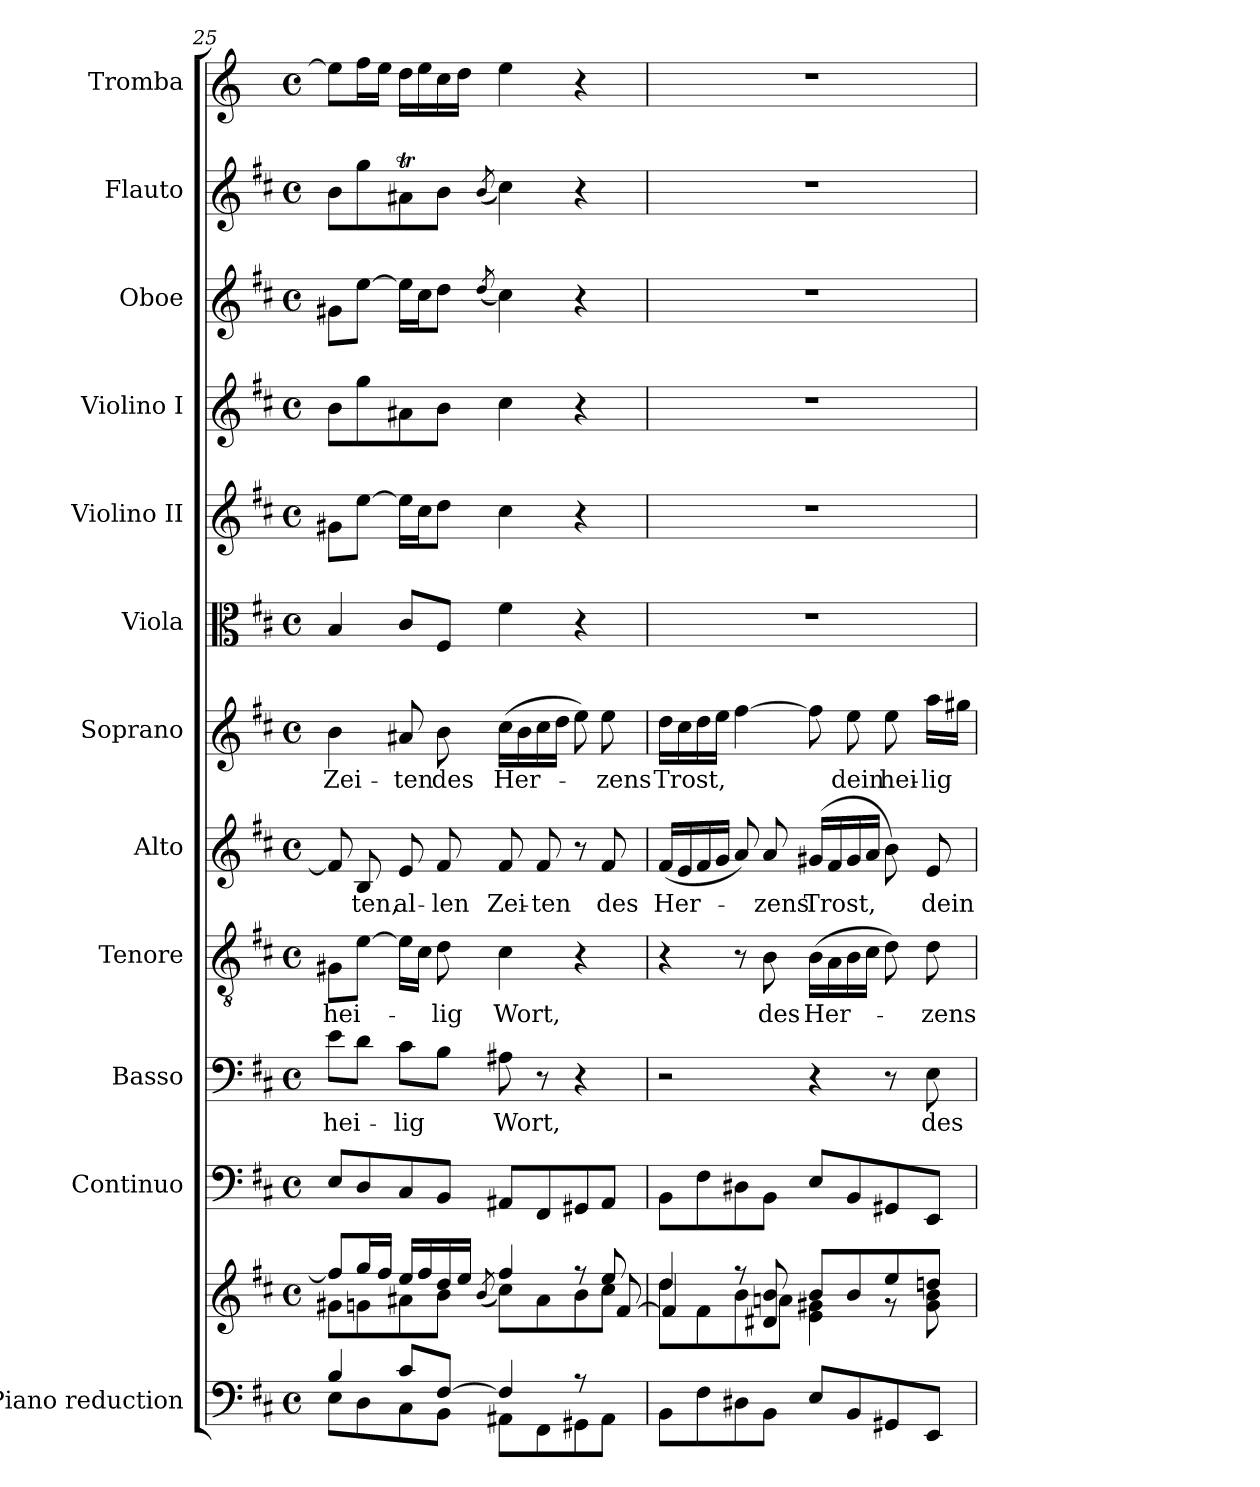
**kern	**kern	**dynam	**kern	**kern	**text	**kern	**text	**kern	**text	**kern	**text	**kern	**kern	**kern	**kern	**kern	**kern
*part12	*part12	*part12	*part11	*part10	*part10	*part9	*part9	*part8	*part8	*part7	*part7	*part6	*part5	*part4	*part3	*part2	*part1
*staff13	*staff12	*staff12/13	*staff11	*staff10	*staff10	*staff9	*staff9	*staff8	*staff8	*staff7	*staff7	*staff6	*staff5	*staff4	*staff3	*staff2	*staff1
*I"Piano reduction	*	*	*I"Continuo	*I"Basso	*	*I"Tenore	*	*I"Alto	*	*I"Soprano	*	*I"Viola	*I"Violino II	*I"Violino I	*I"Oboe	*I"Flauto	*I"Tromba
*I'Pno	*	*	*	*	*	*	*	*	*	*	*	*I'Vla	*I'Vln	*I'Vln	*I'Ob	*I'Fl	*
*clefF4	*clefG2	*	*clefF4	*clefF4	*	*clefGv2	*	*clefG2	*	*clefG2	*	*clefC3	*clefG2	*clefG2	*clefG2	*clefG2	*clefG2
*	*	*	*	*	*	*	*	*	*	*	*	*	*	*	*	*	*ITrd-1c-2
*k[f#c#]	*k[f#c#]	*	*k[f#c#]	*k[f#c#]	*	*k[f#c#]	*	*k[f#c#]	*	*k[f#c#]	*	*k[f#c#]	*k[f#c#]	*k[f#c#]	*k[f#c#]	*k[f#c#]	*k[f#c#]
*M4/4	*M4/4	*	*M4/4	*M4/4	*	*M4/4	*	*M4/4	*	*M4/4	*	*M4/4	*M4/4	*M4/4	*M4/4	*M4/4	*M4/4
*met(c)	*met(c)	*	*met(c)	*met(c)	*	*met(c)	*	*met(c)	*	*met(c)	*	*met(c)	*met(c)	*met(c)	*met(c)	*met(c)	*met(c)
=25	=25	=25	=25	=25	=25	=25	=25	=25	=25	=25	=25	=25	=25	=25	=25	=25	=25
*^	*^	*	*	*	*	*	*	*	*	*	*	*	*	*	*	*	*
*	*	*	*^	*	*	*	*	*	*	*	*	*	*	*	*	*	*	*	*
!	!	!	!	!	!	!	!	!LO:LY:b	!	!LO:LY:b	!	!	!	!LO:LY:b	!	!	!	!	!	!
4B/	8E\L	8ff#/L]	8g#X\L	2..ryy	.	8E/L	8e\L	hei-	8G#X\L	hei-	8f#/]	.	4b\	Zei-	4B/	8g#X\L	8b\L	8g#X\L	8b\L	8ff#\L]
!	!	!	!	!	!	!	!	!	!	!	!	!LO:LY:b	!	!	!	!	!	!	!	!
.	8D\	16gg/L	8gn\	.	.	8D/	8d\J	.	[8e\J	.	8B/	-ten,	.	.	.	[8ee\J	8gg\	[8ee\J	8gg\	16gg\L
.	.	16ff#/JJ	.	.	.	.	.	.	.	.	.	.	.	.	.	.	.	.	.	16ff#\JJ
!	!	!	!	!	!	!	!	!LO:LY:b	!	!	!	!LO:LY:b	!	!LO:LY:b	!	!	!	!	!	!
8c#/L	8C#\	16ee/LL	8a#X\	.	.	8C#/	8c#\L	-lig	16e\LL]	.	8e/	al-	8a#X/	-ten	8c#/L	16ee\LL]	8a#X\	16ee\LL]	8a#Xt\	16ee\LL
.	.	16ff#/	.	.	.	.	.	.	16c#\JJ	.	.	.	.	.	.	16cc#\J	.	16cc#\J	.	16ff#\
!	!	!	!	!	!	!	!	!	!	!LO:LY:b	!	!LO:LY:b	!	!LO:LY:b	!	!	!	!	!	!
[8F#/J	8BB\J	16dd/	8b\J	.	.	8BB/J	8B\J	.	8d\	-lig	8f#/	-len	8b\	des	8F#/J	8dd\J	8b\J	8dd\J	8b\J	16dd\
.	.	16ee/JJ	.	.	.	.	.	.	.	.	.	.	.	.	.	.	.	.	.	16ee\JJ
.	.	.	(8qb/	.	.	.	.	.	.	.	.	.	.	.	.	.	.	(8qdd/	(8qb/	.
!	!	!	!	!	!	!	!	!LO:LY:b	!	!LO:LY:b	!	!LO:LY:b	!	!LO:LY:b	!	!	!	!	!	!
4F#/]	8AA#X\L	4ff#/	8cc#\L)	.	.	8AA#X/L	8A#X\	Wort,	4c#\	Wort,	8f#/	Zei-	(16cc#\LL	Her-	4f#\	4cc#\	4cc#\	4cc#\)	4cc#\)	4ff#\
.	.	.	.	.	.	.	.	.	.	.	.	.	16b\	.	.	.	.	.	.	.
!	!	!	!	!	!LO:DY:b	!	!	!	!	!	!	!LO:LY:b	!	!	!	!	!	!	!	!
!	!	!	!	!	!LO:DY:n=1:b	!	!	!	!	!	!	!	!	!	!	!	!	!	!	!
!	!	!	!	!	!LO:DY:n=2:b	!	!	!	!	!	!	!	!	!	!	!	!	!	!	!
.	8FF#\	.	8a#\	.	other-dynamics p other-dynamics	8FF#/	8r	.	.	.	8f#/	-ten	16cc#\	.	.	.	.	.	.	.
.	.	.	.	.	.	.	.	.	.	.	.	.	16dd\JJ	.	.	.	.	.	.	.
8r	8GG#X\	8r	8b\	.	.	8GG#X/	4r	.	4r	.	8r	.	8ee\)	.	4r	4r	4r	4r	4r	4r
!	!	!	!	!	!	!	!	!	!	!	!	!LO:LY:b	!	!LO:LY:b	!	!	!	!	!	!
8ryy	8AA#\J	8ee/	8cc#\J	[8f#/	.	8AA#/J	.	.	.	.	8f#/	des	8ee\	-zens	.	.	.	.	.	.
=26	=26	=26	=26	=26	=26	=26	=26	=26	=26	=26	=26	=26	=26	=26	=26	=26	=26	=26	=26	=26
!	!	!	!	!	!	!	!	!	!	!	!	!LO:LY:b	!	!LO:LY:b	!	!	!	!	!	!
4ryy	8BB\L	4dd/	8dd\L	4f#/]	.	8BB\L	2r	.	4r	.	(16f#/LL	Her-	16dd\LL	Trost,	1r	1r	1r	1r	1r	1r
.	.	.	.	.	.	.	.	.	.	.	16e/	.	16cc#\	.	.	.	.	.	.	.
.	8F#\	.	8f#\	.	.	8F#\	.	.	.	.	16f#/	.	16dd\	.	.	.	.	.	.	.
.	.	.	.	.	.	.	.	.	.	.	16g/JJ	.	16ee\JJ	.	.	.	.	.	.	.
4ryy	8D#X\	8r	8b\	2.ryy	.	8D#X\	.	.	8r	.	8a/)	.	[4ff#\	.	.	.	.	.	.	.
!	!	!	!	!	!	!	!	!	!	!LO:LY:b	!	!LO:LY:b	!	!	!	!	!	!	!	!
.	8BB\J	8d#X/ 8b/	8an\J	.	.	8BB\J	.	.	8B\	des	8a/	-zens	.	.	.	.	.	.	.	.
!	!	!	!	!	!	!	!	!	!	!LO:LY:b	!	!LO:LY:b	!	!	!	!	!	!	!	!
2ryy	8E/L	8b/L	4e\ 4g#X\	.	.	8E/L	4r	.	(16B\LL	Her-	(16g#X/LL	Trost,	8ff#\]	.	.	.	.	.	.	.
.	.	.	.	.	.	.	.	.	16A\	.	16f#/	.	.	.	.	.	.	.	.	.
!	!	!	!	!	!	!	!	!	!	!	!	!	!	!LO:LY:b	!	!	!	!	!	!
.	8BB/	8b/	.	.	.	8BB/	.	.	16B\	.	16g#/	.	8ee\	dein	.	.	.	.	.	.
.	.	.	.	.	.	.	.	.	16c#\JJ	.	16a/JJ	.	.	.	.	.	.	.	.	.
!	!	!	!	!	!	!	!	!	!	!	!	!	!	!LO:LY:b	!	!	!	!	!	!
.	8GG#X/	8ee/	8r	.	.	8GG#X/	8r	.	8d\)	.	8b\)	.	8ee\	hei-	.	.	.	.	.	.
!	!	!	!	!	!	!	!	!LO:LY:b	!	!LO:LY:b	!	!LO:LY:b	!	!LO:LY:b	!	!	!	!	!	!
.	8EE/J	8ddn/J	8g#\ 8b\	.	.	8EE/J	8E\	des	8d\	-zens	8e/	dein	16aa\LL	-lig	.	.	.	.	.	.
.	.	.	.	.	.	.	.	.	.	.	.	.	16gg#X\JJ	.	.	.	.	.	.	.
*v	*v	*	*	*	*	*	*	*	*	*	*	*	*	*	*	*	*	*	*	*
*	*v	*v	*v	*	*	*	*	*	*	*	*	*	*	*	*	*	*	*	*
=	=	=	=	=	=	=	=	=	=	=	=	=	=	=	=	=	=
*-	*-	*-	*-	*-	*-	*-	*-	*-	*-	*-	*-	*-	*-	*-	*-	*-	*-
